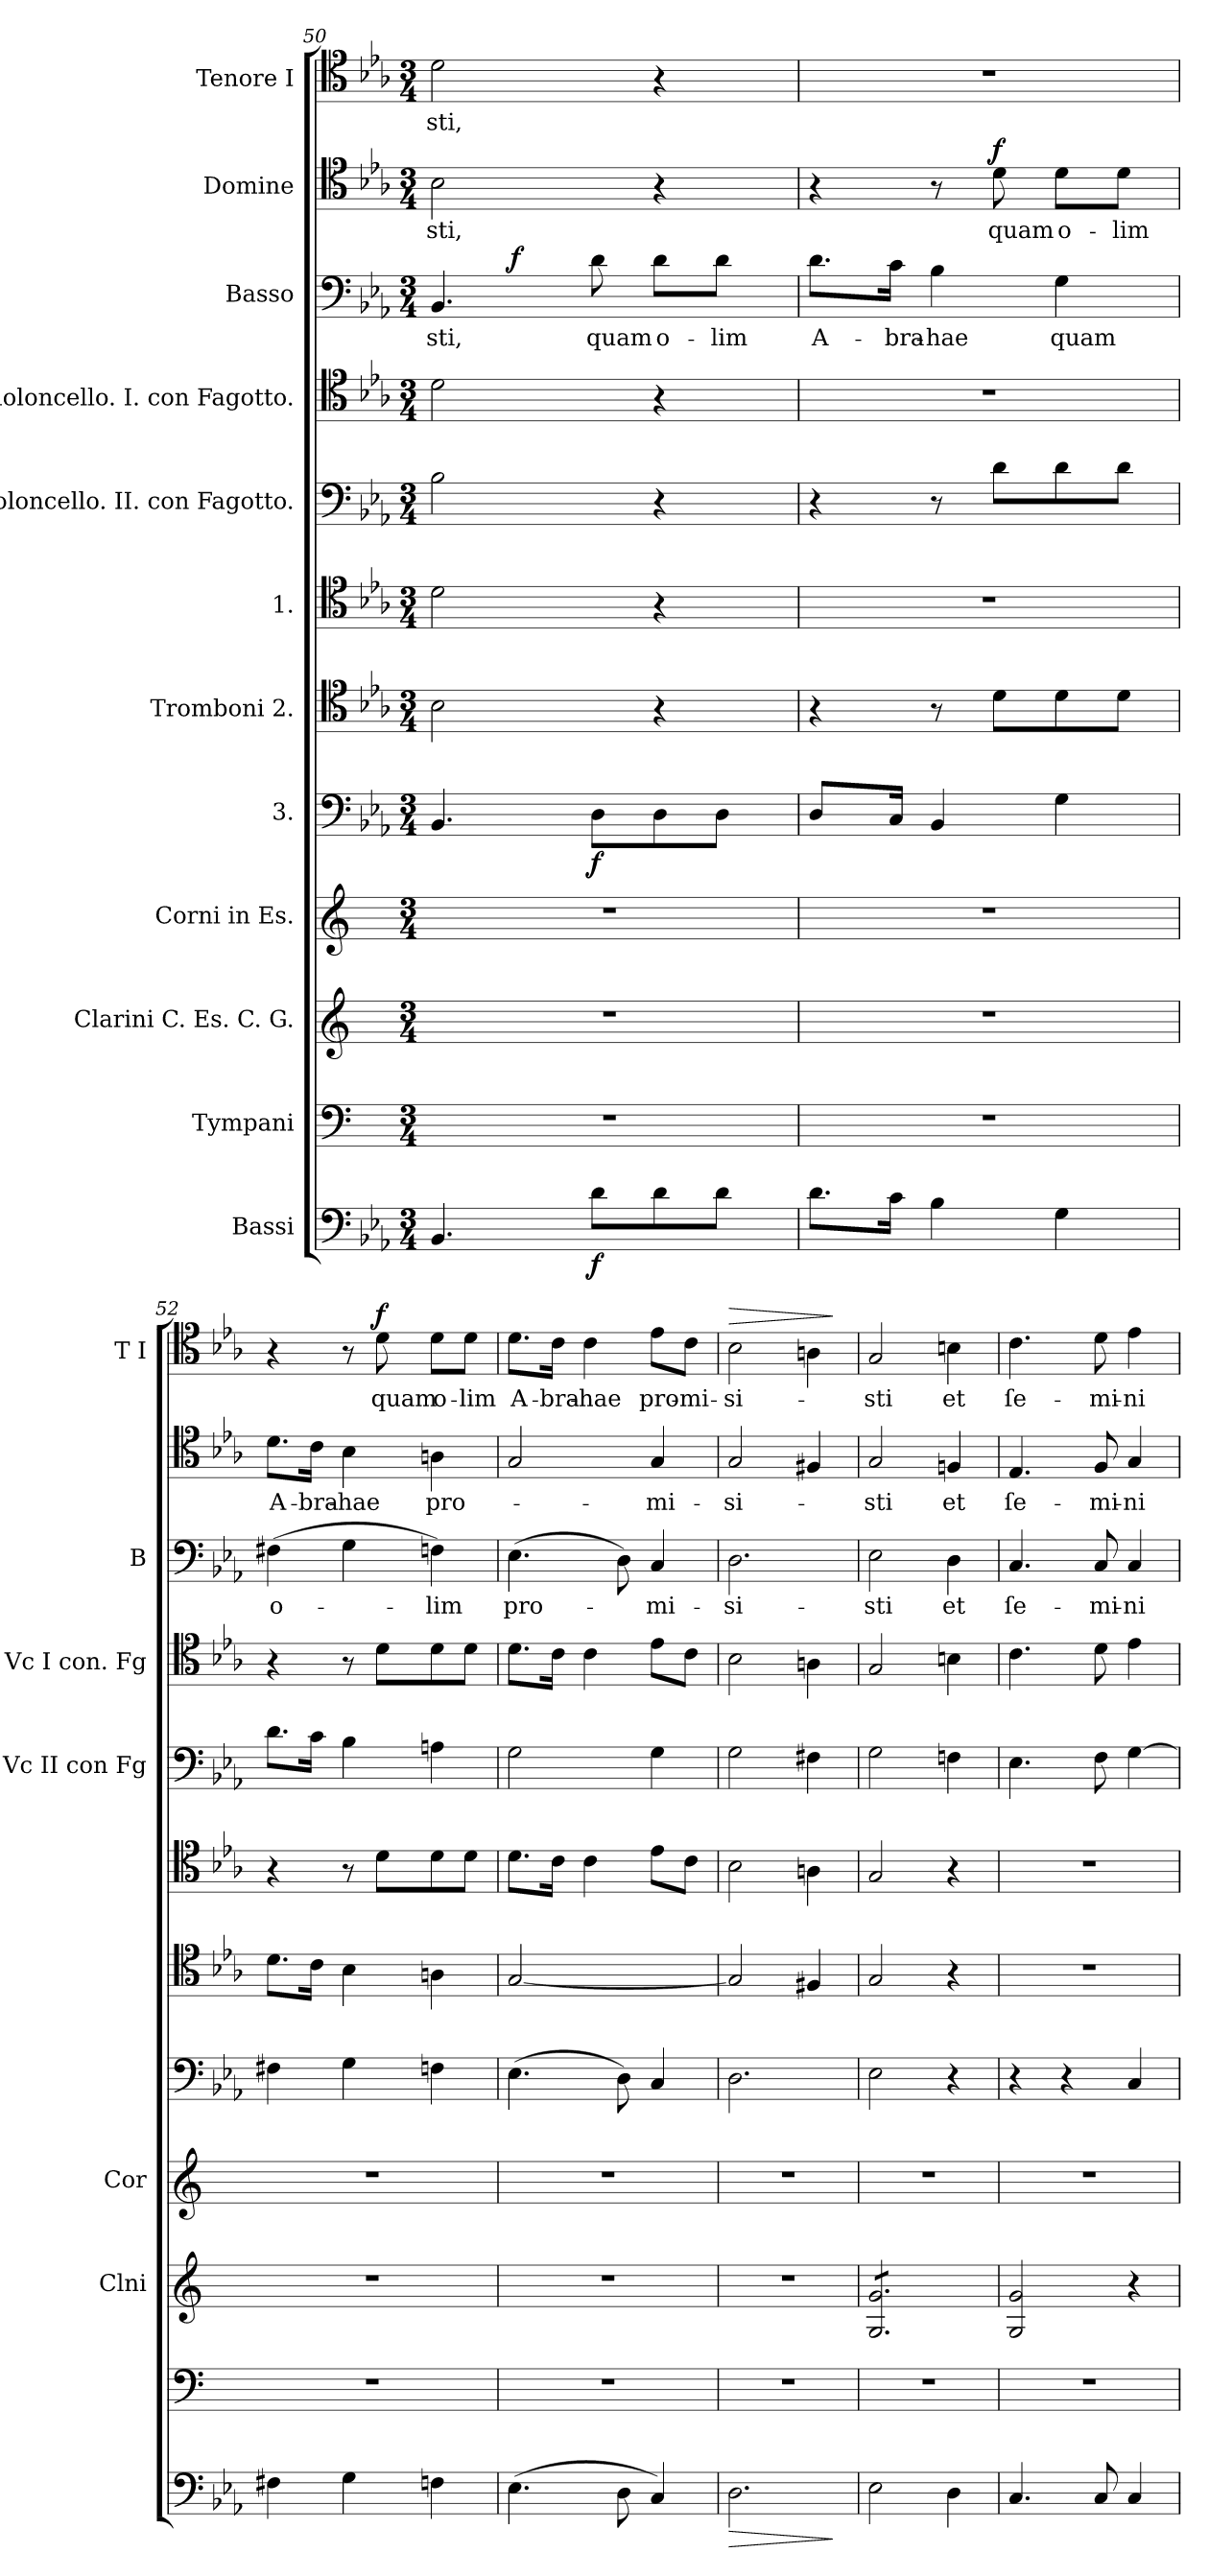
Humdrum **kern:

**kern	**dynam	**kern	**kern	**kern	**kern	**dynam	**kern	**kern	**kern	**kern	**kern	**text	**dynam	**kern	**text	**dynam	**kern	**text	**dynam
*part12	*part12	*part11	*part10	*part9	*part8	*part8	*part7	*part6	*part5	*part4	*part3	*part3	*part3	*part2	*part2	*part2	*part1	*part1	*part1
*staff12	*staff12	*staff11	*staff10	*staff9	*staff8	*staff8	*staff7	*staff6	*staff5	*staff4	*staff3	*staff3	*staff3	*staff2	*staff2	*staff2	*staff1	*staff1	*staff1
*I"Bassi	*	*I"Tympani	*I"Clarini C. Es. C. G.	*I"Corni in Es.	*I"3.	*	*I"Tromboni 2.	*I"1.	*I"Violoncello. II. con Fagotto.	*I"Violoncello. I. con Fagotto.	*I"Basso	*	*	*I"Domine	*	*	*I"Tenore I	*	*
*	*	*	*I'Clni	*I'Cor	*	*	*	*	*I'Vc II con Fg	*I'Vc I con. Fg	*I'B	*	*	*	*	*	*I'T I	*	*
*clefF4	*	*clefF4	*clefG2	*clefG2	*clefF4	*	*clefC4	*clefC4	*clefF4	*clefC4	*clefF4	*	*	*clefC4	*	*	*clefC4	*	*
*	*	*	*	*ITrd5c9	*	*	*	*	*	*	*	*	*	*	*	*	*	*	*
*k[b-e-a-]	*	*k[]	*k[]	*k[b-e-a-]	*k[b-e-a-]	*	*k[b-e-a-]	*k[b-e-a-]	*k[b-e-a-]	*k[b-e-a-]	*k[b-e-a-]	*	*	*k[b-e-a-]	*	*	*k[b-e-a-]	*	*
*c:	*	*	*	*	*c:	*	*c:	*c:	*c:	*c:	*c:	*	*	*c:	*	*	*c:	*	*
*M3/4	*	*M3/4	*M3/4	*M3/4	*M3/4	*	*M3/4	*M3/4	*M3/4	*M3/4	*M3/4	*	*	*M3/4	*	*	*M3/4	*	*
=50	=50	=50	=50	=50	=50	=50	=50	=50	=50	=50	=50	=50	=50	=50	=50	=50	=50	=50	=50
*	*	*	*	*	*	*	*	*	*	*	*^	*	*	*	*	*	*	*	*
4.BB-/	.	2.r	2.r	2.r	4.BB-/	.	2B-\	2d\	2B-\	2d\	4.BB-/	8.ryy	-sti,	.	2B-\	sti,	.	2d\	-sti,	.
!	!	!	!	!	!	!	!	!	!	!	!	!	!	!LO:DY:a	!	!	!	!	!	!
.	.	.	.	.	.	.	.	.	.	.	.	2ryy	.	f	.	.	.	.	.	.
8d\L	f	.	.	.	8D\L	f	.	.	.	.	8d\	.	quam	.	.	.	.	.	.	.
8d\	.	.	.	.	8D\	.	4r	4r	4r	4r	8d\L	.	o-	.	4r	.	.	4r	.	.
8d\J	.	.	.	.	8D\J	.	.	.	.	.	8d\J	.	-lim	.	.	.	.	.	.	.
.	.	.	.	.	.	.	.	.	.	.	.	16ryy	.	.	.	.	.	.	.	.
=51	=51	=51	=51	=51	=51	=51	=51	=51	=51	=51	=51	=51	=51	=51	=51	=51	=51	=51	=51	=51
!	!	!	!	!	!LO:N:vis=8	!	!	!	!	!	!	!	!	!	!	!	!	!	!	!
*	*	*	*	*	*	*	*	*	*	*	*v	*v	*	*	*	*	*	*	*	*
8.d\L	.	2.r	2.r	2.r	8.D\L	.	4r	2.r	4r	2.r	8.d\L	A-	.	4r	.	.	2.r	.	.
16c\Jk	.	.	.	.	16C/Jk	.	.	.	.	.	16c\Jk	-bra-	.	.	.	.	.	.	.
4B-\	.	.	.	.	4BB-/	.	8r	.	8r	.	4B-\	-hae	.	8r	.	.	.	.	.
!	!	!	!	!	!	!	!	!	!	!	!	!	!	!	!	!LO:DY:a	!	!	!
.	.	.	.	.	.	.	8d\L	.	8d\L	.	.	.	.	8d\	quam	f	.	.	.
4G\	.	.	.	.	4G\	.	8d\	.	8d\	.	4G\	quam	.	8d\L	o-	.	.	.	.
.	.	.	.	.	.	.	8d\J	.	8d\J	.	.	.	.	8d\J	-lim	.	.	.	.
=52	=52	=52	=52	=52	=52	=52	=52	=52	=52	=52	=52	=52	=52	=52	=52	=52	=52	=52	=52
4F#X\	.	2.r	2.r	2.r	4F#X\	.	8.d\L	4r	8.d\L	4r	(>4F#X\	o-	.	8.d\L	A-	.	4r	.	.
.	.	.	.	.	.	.	16c\Jk	.	16c\Jk	.	.	.	.	16c\Jk	-bra-	.	.	.	.
4G\	.	.	.	.	4G\	.	4B-\	8r	4B-\	8r	4G\	.	.	4B-\	-hae	.	8r	.	.
!	!	!	!	!	!	!	!	!	!	!	!	!	!	!	!	!	!	!	!LO:DY:a
.	.	.	.	.	.	.	.	8d\L	.	8d\L	.	.	.	.	.	.	8d\	quam	f
4Fn\	.	.	.	.	4Fn\	.	4An\	8d\	4An\	8d\	4Fn\)	-lim	.	4An\	pro-	.	8d\L	o-	.
.	.	.	.	.	.	.	.	8d\J	.	8d\J	.	.	.	.	.	.	8d\J	-lim	.
=53	=53	=53	=53	=53	=53	=53	=53	=53	=53	=53	=53	=53	=53	=53	=53	=53	=53	=53	=53
!	!	!	!	!	!	!	!LO:N:vis=2	!	!	!	!	!	!	!	!	!	!	!	!
(>4.E-\	.	2.r	2.r	2.r	(>4.E-\	.	[2.G/	8.d\L	2G\	8.d\L	(>4.E-\	pro-	.	2G/	.	.	8.d\L	A-	.
.	.	.	.	.	.	.	.	16c\Jk	.	16c\Jk	.	.	.	.	.	.	16c\Jk	-bra-	.
.	.	.	.	.	.	.	.	4c\	.	4c\	.	.	.	.	.	.	4c\	-hae	.
8D\	.	.	.	.	8D\)	.	.	.	.	.	8D\)	.	.	.	.	.	.	.	.
4C/)	.	.	.	.	4C/	.	.	8e-\L	4G\	8e-\L	4C/	-mi-	.	4G/	-mi-	.	8e-\L	pro-	.
.	.	.	.	.	.	.	.	8c\J	.	8c\J	.	.	.	.	.	.	8c\J	-mi-	.
=54	=54	=54	=54	=54	=54	=54	=54	=54	=54	=54	=54	=54	=54	=54	=54	=54	=54	=54	=54
!	!LO:HP:b	!	!	!	!	!	!	!	!	!	!	!	!	!	!	!	!	!	!LO:HP:a
2.D\	>	2.r	2.r	2.r	2.D\	.	2G/]	2B-\	2G\	2B-\	2.D\	-si-	.	2G/	-si-	.	2B-\	-si-	>
.	.	.	.	.	.	.	4F#X/	4An\	4F#X\	4An\	.	.	.	4F#X/	.	.	4An\	.	.
.	]	.	.	.	.	.	.	.	.	.	.	.	.	.	.	.	.	.	]
=55	=55	=55	=55	=55	=55	=55	=55	=55	=55	=55	=55	=55	=55	=55	=55	=55	=55	=55	=55
*	*	*	*tremolo	*	*	*	*	*	*	*	*	*	*	*	*	*	*	*	*
2E-\	.	2.r	(<8G/ 8g/L	2.r	2E-\	.	2G/	2G/	2G\	2G/	2E-\	-sti	.	2G/	-sti	.	2G/	-sti	.
.	.	.	(<8G/ 8g/	.	.	.	.	.	.	.	.	.	.	.	.	.	.	.	.
.	.	.	(<8G/ 8g/	.	.	.	.	.	.	.	.	.	.	.	.	.	.	.	.
.	.	.	(<8G/ 8g/	.	.	.	.	.	.	.	.	.	.	.	.	.	.	.	.
4D\	.	.	(<8G/ 8g/	.	4r	.	4r	4r	4Fn\	4Bn\	4D\	et	.	4Fn/	et	.	4Bn\	et	.
.	.	.	8G/ 8g/J	.	.	.	.	.	.	.	.	.	.	.	.	.	.	.	.
*	*	*	*Xtremolo	*	*	*	*	*	*	*	*	*	*	*	*	*	*	*	*
=56	=56	=56	=56	=56	=56	=56	=56	=56	=56	=56	=56	=56	=56	=56	=56	=56	=56	=56	=56
4.C/	.	2.r	2G/ 2g/)	2.r	4r	.	2.r	2.r	4.E-\	4.c\	4.C/	ſe-	.	4.E-/	ſe-	.	4.c\	ſe-	.
.	.	.	.	.	4r	.	.	.	.	.	.	.	.	.	.	.	.	.	.
8C/	.	.	.	.	.	.	.	.	8F\	8d\	8C/	-mi-	.	8F/	-mi-	.	8d\	-mi-	.
4C/	.	.	4r	.	4C/	.	.	.	[4G\	4e-\	4C/	-ni	.	4G/	-ni	.	4e-\	-ni	.
=	=	=	=	=	=	=	=	=	=	=	=	=	=	=	=	=	=	=	=
*-	*-	*-	*-	*-	*-	*-	*-	*-	*-	*-	*-	*-	*-	*-	*-	*-	*-	*-	*-
